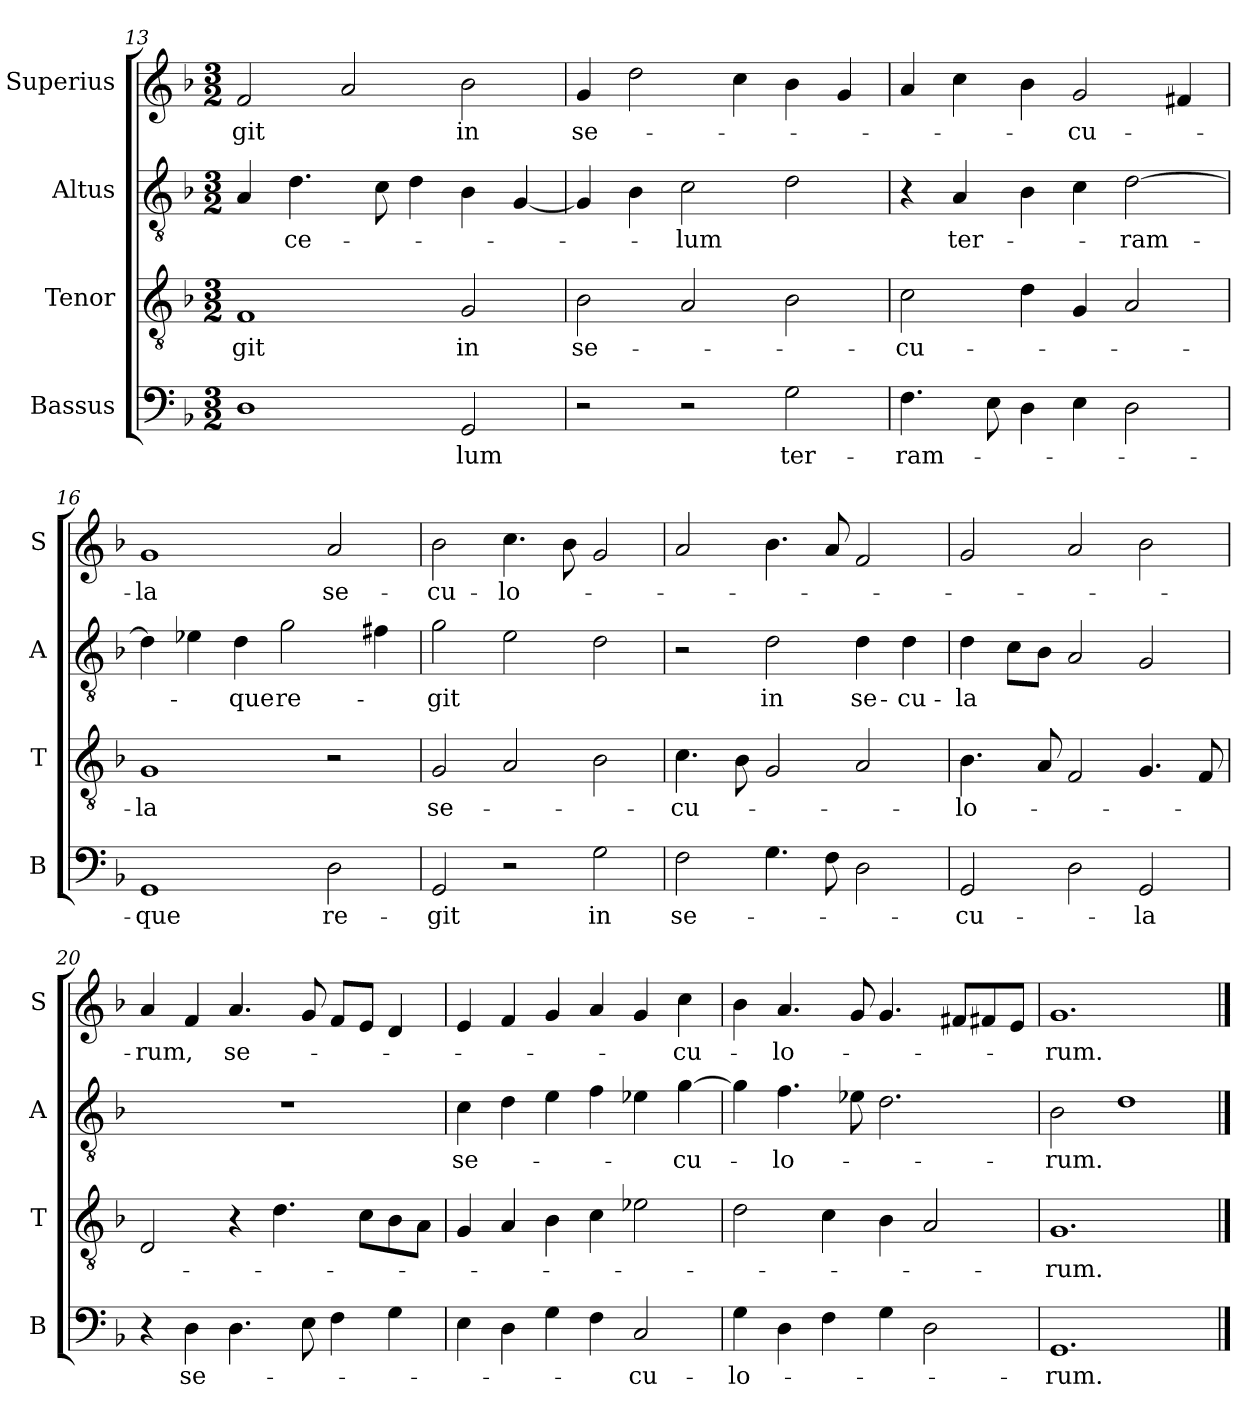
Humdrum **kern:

**kern	**text	**kern	**text	**kern	**text	**kern	**text
*part4	*part4	*part3	*part3	*part2	*part2	*part1	*part1
*staff4	*staff4	*staff3	*staff3	*staff2	*staff2	*staff1	*staff1
*I"Bassus	*	*I"Tenor	*	*I"Altus	*	*I"Superius	*
*I'B	*	*I'T	*	*I'A	*	*I'S	*
*clefF4	*	*clefGv2	*	*clefGv2	*	*clefG2	*
*k[b-]	*	*k[b-]	*	*k[b-]	*	*k[b-]	*
*d:	*	*d:	*	*d:	*	*d:	*
*M3/2	*	*M3/2	*	*M3/2	*	*M3/2	*
=13	=13	=13	=13	=13	=13	=13	=13
1D	.	1F	-git	4A	.	2f	-git
.	.	.	.	4.d	ce-	.	.
.	.	.	.	.	.	2a	.
.	.	.	.	8c	.	.	.
.	.	.	.	4d	.	.	.
2GG	-lum	2G	in	4B-	.	2b-	in
.	.	.	.	[4G	.	.	.
=14	=14	=14	=14	=14	=14	=14	=14
2r	.	2B-	se-	4G]	.	4g	se-
.	.	.	.	4B-	.	2dd	.
2r	.	2A	.	2c	-lum	.	.
.	.	.	.	.	.	4cc	.
2G	ter-	2B-	.	2d	.	4b-	.
.	.	.	.	.	.	4g	.
=15	=15	=15	=15	=15	=15	=15	=15
4.F	-ram-	2c	-cu-	4r	.	4a	.
.	.	.	.	4A	ter-	4cc	.
8E	.	.	.	.	.	.	.
4D	.	4d	.	4B-	.	4b-	.
4E	.	4G	.	4c	.	2g	-cu-
2D	.	2A	.	[2d	-ram-	.	.
.	.	.	.	.	.	4f#X	.
=16	=16	=16	=16	=16	=16	=16	=16
1GG	-que	1G	-la	4d]	.	1g	-la
.	.	.	.	4e-i	.	.	.
!	!	!	!	!	!LO:LY:i	!	!
.	.	.	.	4d	-que	.	.
!	!	!	!	!	!LO:LY:i	!	!
.	.	.	.	2g	re-	.	.
2D	re-	2r	.	.	.	2a	se-
.	.	.	.	4f#X	.	.	.
=17	=17	=17	=17	=17	=17	=17	=17
!	!	!	!	!	!LO:LY:i	!	!
2GG	-git	2G	se-	2g	-git	2b-	-cu-
2r	.	2A	.	2e	.	4.cc	-lo-
.	.	.	.	.	.	8b-	.
2G	in	2B-	.	2d	.	2g	.
=18	=18	=18	=18	=18	=18	=18	=18
2F	se-	4.c	-cu-	2r	.	2a	.
.	.	8B-	.	.	.	.	.
!	!	!	!	!	!LO:LY:i	!	!
4.G	.	2G	.	2d	in	4.b-	.
8F	.	.	.	.	.	8a	.
!	!	!	!	!	!LO:LY:i	!	!
2D	.	2A	.	4d	se-	2f	.
!	!	!	!	!	!LO:LY:i	!	!
.	.	.	.	4d	-cu-	.	.
=19	=19	=19	=19	=19	=19	=19	=19
!	!	!	!	!	!LO:LY:i	!	!
2GG	-cu-	4.B-	-lo-	4d	-la	2g	.
.	.	.	.	8cL	.	.	.
.	.	8A	.	8B-J	.	.	.
2D	.	2F	.	2A	.	2a	.
2GG	-la	4.G	.	2G	.	2b-	.
.	.	8F	.	.	.	.	.
=20	=20	=20	=20	=20	=20	=20	=20
4r	.	2D	.	1.r	.	4a	-rum,
4D	se-	.	.	.	.	4f	.
4.D	.	4r	.	.	.	4.a	se-
.	.	4.d	.	.	.	.	.
8E	.	.	.	.	.	8g	.
4F	.	.	.	.	.	8fL	.
.	.	8cL	.	.	.	8eJ	.
4G	.	8B-	.	.	.	4d	.
.	.	8AJ	.	.	.	.	.
=21	=21	=21	=21	=21	=21	=21	=21
!	!	!	!	!	!LO:LY:i	!	!
4E	.	4G	.	4c	se-	4e	.
4D	.	4A	.	4d	.	4f	.
4G	.	4B-	.	4e	.	4g	.
4F	.	4c	.	4f	.	4a	.
2C	-cu-	2e-X	.	4e-X	.	4g	.
!	!	!	!	!	!LO:LY:i	!	!
.	.	.	.	[4g	-cu-	4cc	-cu-
=22	=22	=22	=22	=22	=22	=22	=22
4G	-lo-	2d	.	4g]	.	4b-	.
!	!	!	!	!	!LO:LY:i	!	!
4D	.	.	.	4.f	-lo-	4.a	-lo-
4F	.	4c	.	.	.	.	.
.	.	.	.	8e-X	.	8g	.
4G	.	4B-	.	2.d	.	4.g	.
2D	.	2A	.	.	.	.	.
.	.	.	.	.	.	8f#XL	.
.	.	.	.	.	.	8f#X	.
.	.	.	.	.	.	8eJ	.
=23	=23	=23	=23	=23	=23	=23	=23
!	!	!	!	!	!LO:LY:i	!	!
1.GG	-rum.	1.G	-rum.	2B-	-rum.	1.g	-rum.
.	.	.	.	1d	.	.	.
==	==	==	==	==	==	==	==
*-	*-	*-	*-	*-	*-	*-	*-
